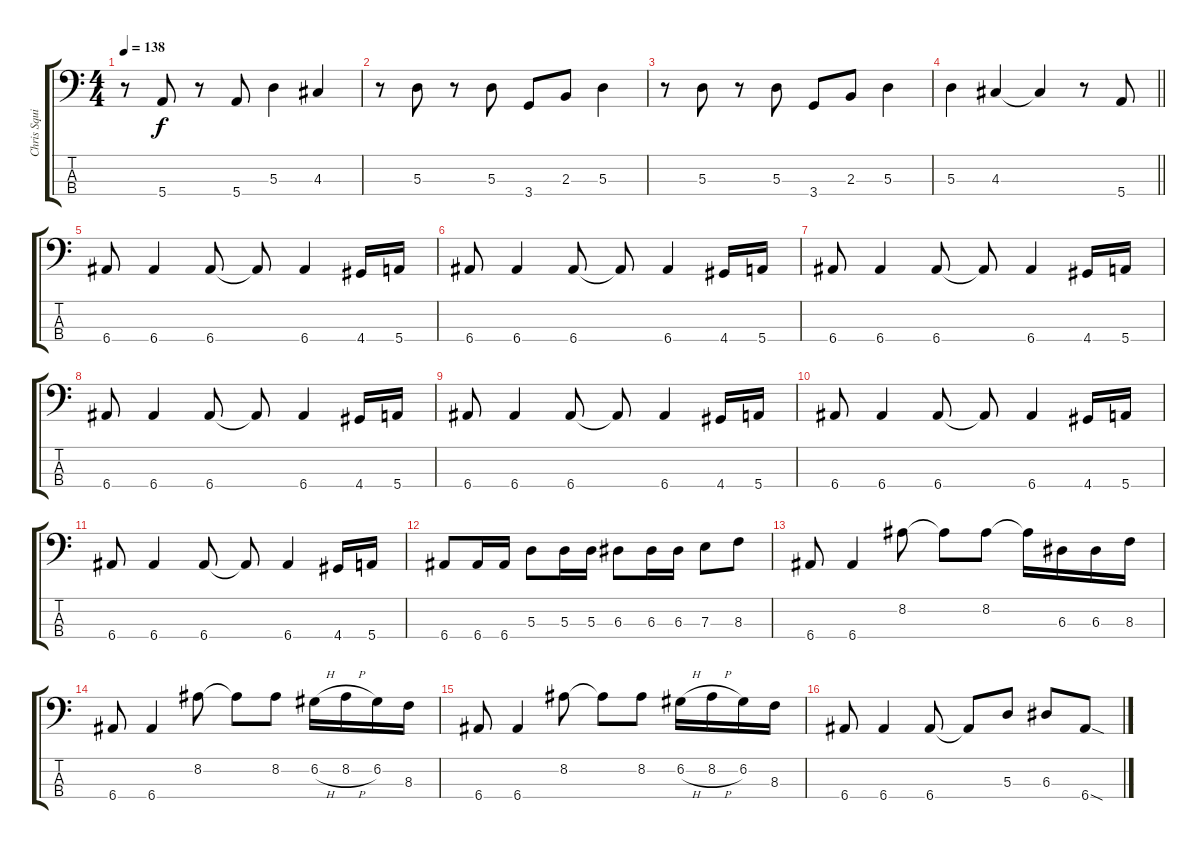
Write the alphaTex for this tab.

\track ("Chris Squire" "Chris Squi") {instrument electricbasspick}
\staff {score tabs}
\tuning (G2 D2 A1 E1) {hide}
\ts (4 4)
\tempo 138
\clef f4
\ks c
r.8{dy f} 5.4.8 r.8 5.4.8 5.3.4 4.3.4 |
r.8 5.3.8 r.8 5.3.8 3.4.8 2.3.8 5.3.4 |
r.8 5.3.8 r.8 5.3.8 3.4.8 2.3.8 5.3.4 |
\barLineRight lightlight
5.3.4 4.3.4 4.3{t}.4 r.8 5.4.8 |
6.4.8 6.4.4 6.4.8 6.4{t}.8 6.4.4 4.4.16 5.4.16 |
6.4.8 6.4.4 6.4.8 6.4{t}.8 6.4.4 4.4.16 5.4.16 |
6.4.8 6.4.4 6.4.8 6.4{t}.8 6.4.4 4.4.16 5.4.16 |
6.4.8 6.4.4 6.4.8 6.4{t}.8 6.4.4 4.4.16 5.4.16 |
6.4.8 6.4.4 6.4.8 6.4{t}.8 6.4.4 4.4.16 5.4.16 |
6.4.8 6.4.4 6.4.8 6.4{t}.8 6.4.4 4.4.16 5.4.16 |
6.4.8 6.4.4 6.4.8 6.4{t}.8 6.4.4 4.4.16 5.4.16 |
6.4.8 6.4.16 6.4.16 5.3.8 5.3.16 5.3.16 6.3.8 6.3.16 6.3.16 7.3.8 8.3.8 |
6.4.8 6.4.4 8.2.8 8.2{t}.8 8.2.8 8.2{t}.16 6.3.16 6.3.16 8.3.16 |
6.4.8 6.4.4 8.2.8 8.2{t}.8 8.2.8 6.2{h}.16 8.2{h}.16 6.2.16 8.3.16 |
6.4.8 6.4.4 8.2.8 8.2{t}.8 8.2.8 6.2{h}.16 8.2{h}.16 6.2.16 8.3.16 |
6.4.8 6.4.4 6.4.8 6.4{t}.8 5.3.8 6.3.8 6.4{sod}.8
